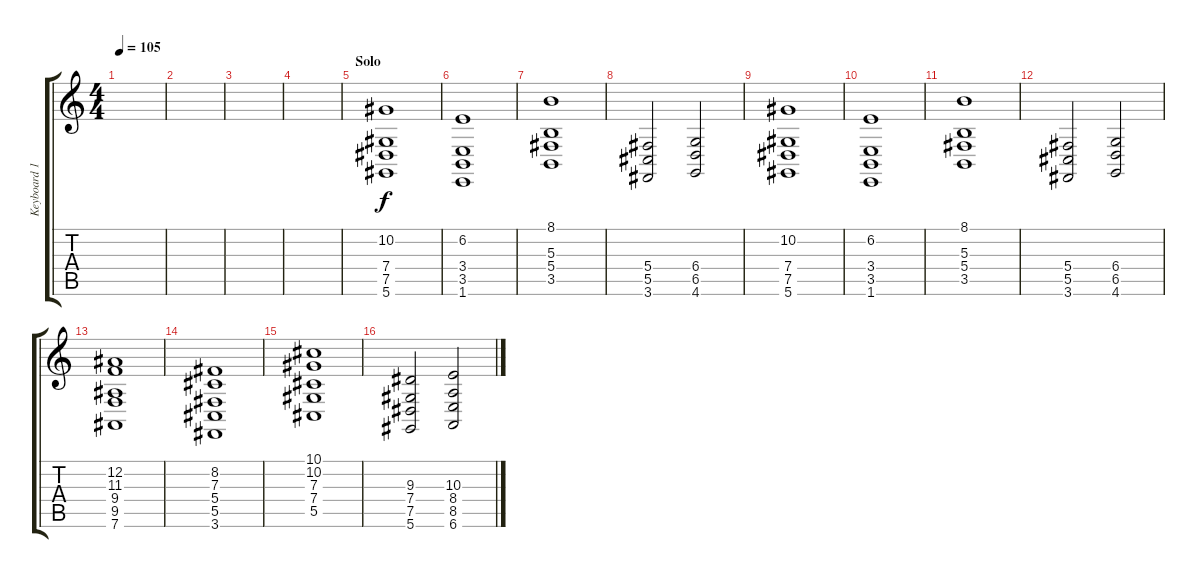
\track ("Keyboard 1 - BG" "Keyboard 1") {instrument pad4choir}
\staff {score tabs}
\tuning (Eb4 Bb3 Gb3 Db3 Ab2 Eb2) {hide}
\ts (4 4)
\tempo 105
\clef g2
\ks c
|
|
|
|
\section ("" "Solo")
(10.2 7.4 7.5 5.6).1 |
(6.2 3.4 3.5 1.6).1 |
(8.1 5.3 5.4 3.5).1 |
(5.4 5.5 3.6).2 (6.4 6.5 4.6).2 |
(10.2 7.4 7.5 5.6).1 |
(6.2 3.4 3.5 1.6).1 |
(8.1 5.3 5.4 3.5).1 |
(5.4 5.5 3.6).2 (6.4 6.5 4.6).2 |
(12.2 11.3 9.4 9.5 7.6).1 |
(8.2 7.3 5.4 5.5 3.6).1 |
(10.1 10.2 7.3 7.4 5.5).1 |
(9.3 7.4 7.5 5.6).2 (10.3 8.4 8.5 6.6).2
